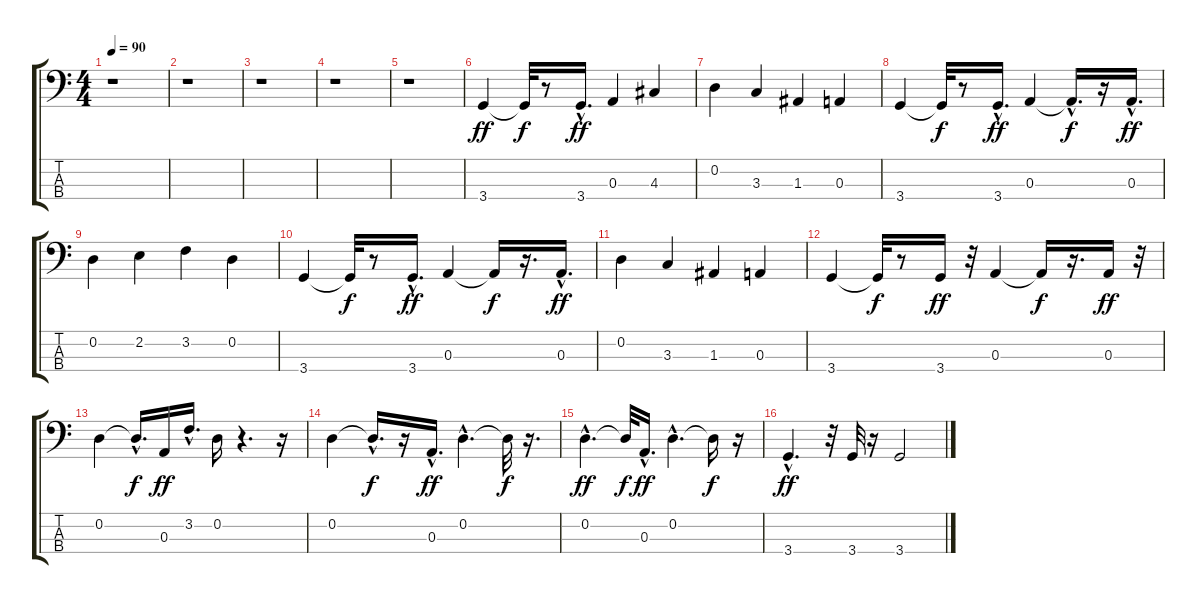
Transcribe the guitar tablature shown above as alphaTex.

\track "" {instrument electricbassfinger}
\staff {score tabs}
\tuning (G2 D2 A1 E1) {hide}
\ts (4 4)
\tempo 90
\clef f4
\ks c
r.1{dy ff} |
r.1 |
r.1 |
r.1 |
r.1 |
3.4.4 3.4{t}.32{dy f} r.8 3.4{hac}.16{d dy ff} 0.3.4 4.3.4 |
0.2.4 3.3.4 1.3.4 0.3.4 |
3.4.4 3.4{t}.32{dy f} r.8 3.4{hac}.16{d dy ff} 0.3.4 0.3{hac t}.16{d dy f} r.16 0.3{hac}.16{d dy ff} |
0.2.4 2.2.4 3.2.4 0.2.4 |
3.4.4 3.4{t}.32{dy f} r.8 3.4{hac}.16{d dy ff} 0.3.4 0.3{t}.16{dy f} r.16{d} 0.3{hac}.16{d dy ff} |
0.2.4 3.3.4 1.3.4 0.3.4 |
3.4.4 3.4{t}.32{dy f} r.8 3.4.16{dy ff} r.32 0.3.4 0.3{t}.16{dy f} r.16{d} 0.3.16{dy ff} r.32 |
0.2.4 0.2{hac t}.16{d dy f} 0.3.16{dy ff} 3.2{hac}.16{d} 0.2.16 r.4{d} r.16 |
0.2.4 0.2{hac t}.16{d dy f} r.16 0.3{hac}.16{d dy ff} 0.2{hac}.4{d} 0.2{t}.32{dy f} r.16{d} |
0.2{hac}.4{d dy ff} 0.2{t}.32{dy f} 0.3{hac}.16{d dy ff} 0.2{hac}.4{d} 0.2{t}.16{dy f} r.16 |
3.4{hac}.4{d dy ff} r.32 3.4.32 r.16 3.4.2
